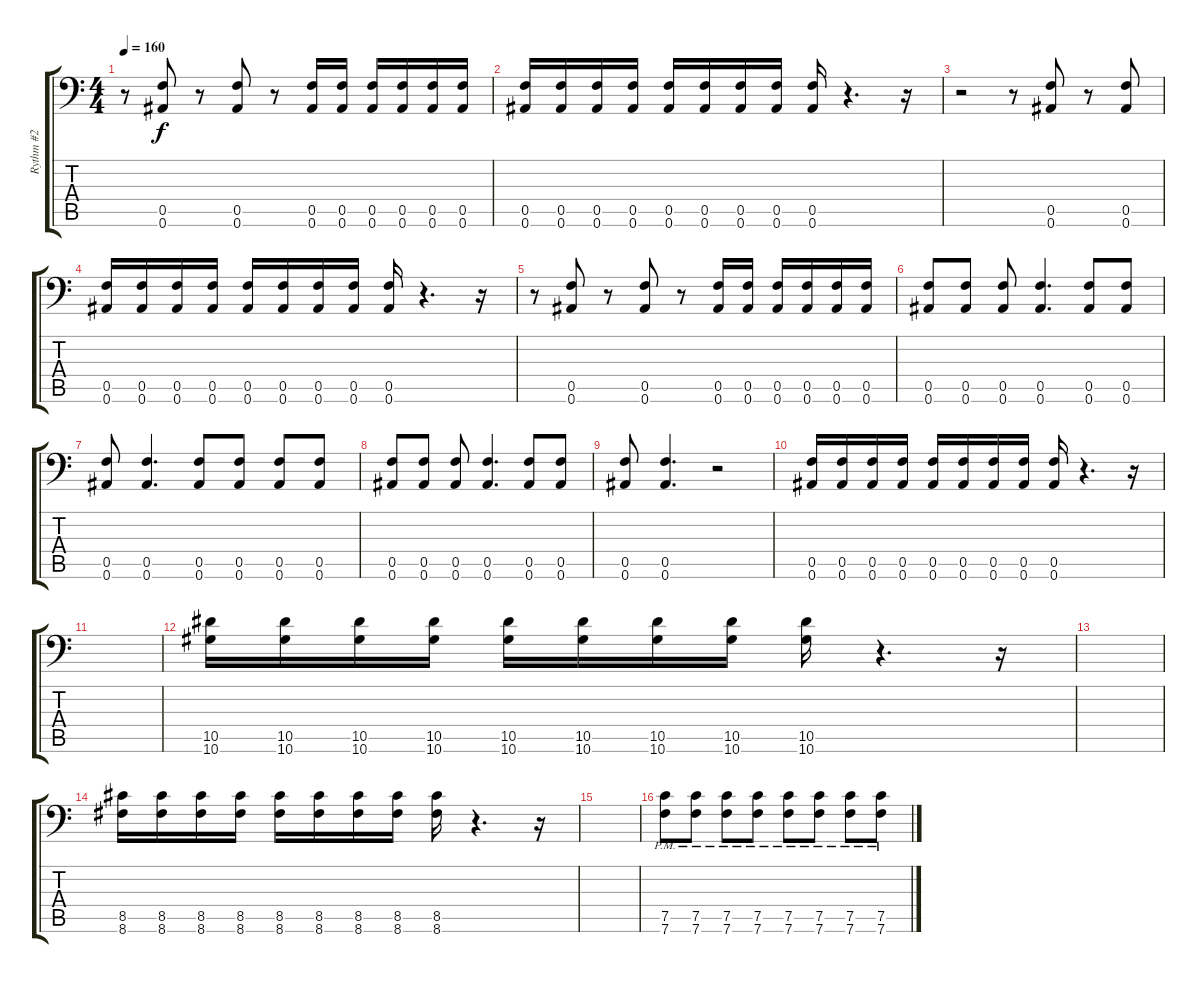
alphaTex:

\track ("Rythm #2" "Rythm #2") {instrument distortionguitar}
\staff {score tabs}
\tuning (C4 G3 Eb3 Bb2 F2 Bb1) {hide}
\ts (4 4)
\tempo 160
\clef f4
\ks c
r.8{dy f} (0.5 0.6).8 r.8 (0.5 0.6).8 r.8 (0.5 0.6).16 (0.5 0.6).16 (0.5 0.6).16 (0.5 0.6).16 (0.5 0.6).16 (0.5 0.6).16 |
(0.5 0.6).16 (0.5 0.6).16 (0.5 0.6).16 (0.5 0.6).16 (0.5 0.6).16 (0.5 0.6).16 (0.5 0.6).16 (0.5 0.6).16 (0.5 0.6).16 r.4{d} r.16 |
r.2 r.8 (0.5 0.6).8 r.8 (0.5 0.6).8 |
(0.5 0.6).16 (0.5 0.6).16 (0.5 0.6).16 (0.5 0.6).16 (0.5 0.6).16 (0.5 0.6).16 (0.5 0.6).16 (0.5 0.6).16 (0.5 0.6).16 r.4{d} r.16 |
r.8 (0.5 0.6).8 r.8 (0.5 0.6).8 r.8 (0.5 0.6).16 (0.5 0.6).16 (0.5 0.6).16 (0.5 0.6).16 (0.5 0.6).16 (0.5 0.6).16 |
(0.5 0.6).8 (0.5 0.6).8 (0.5 0.6).8 (0.5 0.6).4{d} (0.5 0.6).8 (0.5 0.6).8 |
(0.5 0.6).8 (0.5 0.6).4{d} (0.5 0.6).8 (0.5 0.6).8 (0.5 0.6).8 (0.5 0.6).8 |
(0.5 0.6).8 (0.5 0.6).8 (0.5 0.6).8 (0.5 0.6).4{d} (0.5 0.6).8 (0.5 0.6).8 |
(0.5 0.6).8 (0.5 0.6).4{d} r.2 |
(0.5 0.6).16 (0.5 0.6).16 (0.5 0.6).16 (0.5 0.6).16 (0.5 0.6).16 (0.5 0.6).16 (0.5 0.6).16 (0.5 0.6).16 (0.5 0.6).16 r.4{d} r.16 |
|
(10.5 10.6).16 (10.5 10.6).16 (10.5 10.6).16 (10.5 10.6).16 (10.5 10.6).16 (10.5 10.6).16 (10.5 10.6).16 (10.5 10.6).16 (10.5 10.6).16 r.4{d} r.16 |
|
(8.5 8.6).16 (8.5 8.6).16 (8.5 8.6).16 (8.5 8.6).16 (8.5 8.6).16 (8.5 8.6).16 (8.5 8.6).16 (8.5 8.6).16 (8.5 8.6).16 r.4{d} r.16 |
|
(7.5{pm} 7.6{pm}).8 (7.5{pm} 7.6{pm}).8 (7.5{pm} 7.6{pm}).8 (7.5{pm} 7.6{pm}).8 (7.5{pm} 7.6{pm}).8 (7.5{pm} 7.6{pm}).8 (7.5{pm} 7.6{pm}).8 (7.5{pm} 7.6{pm}).8
